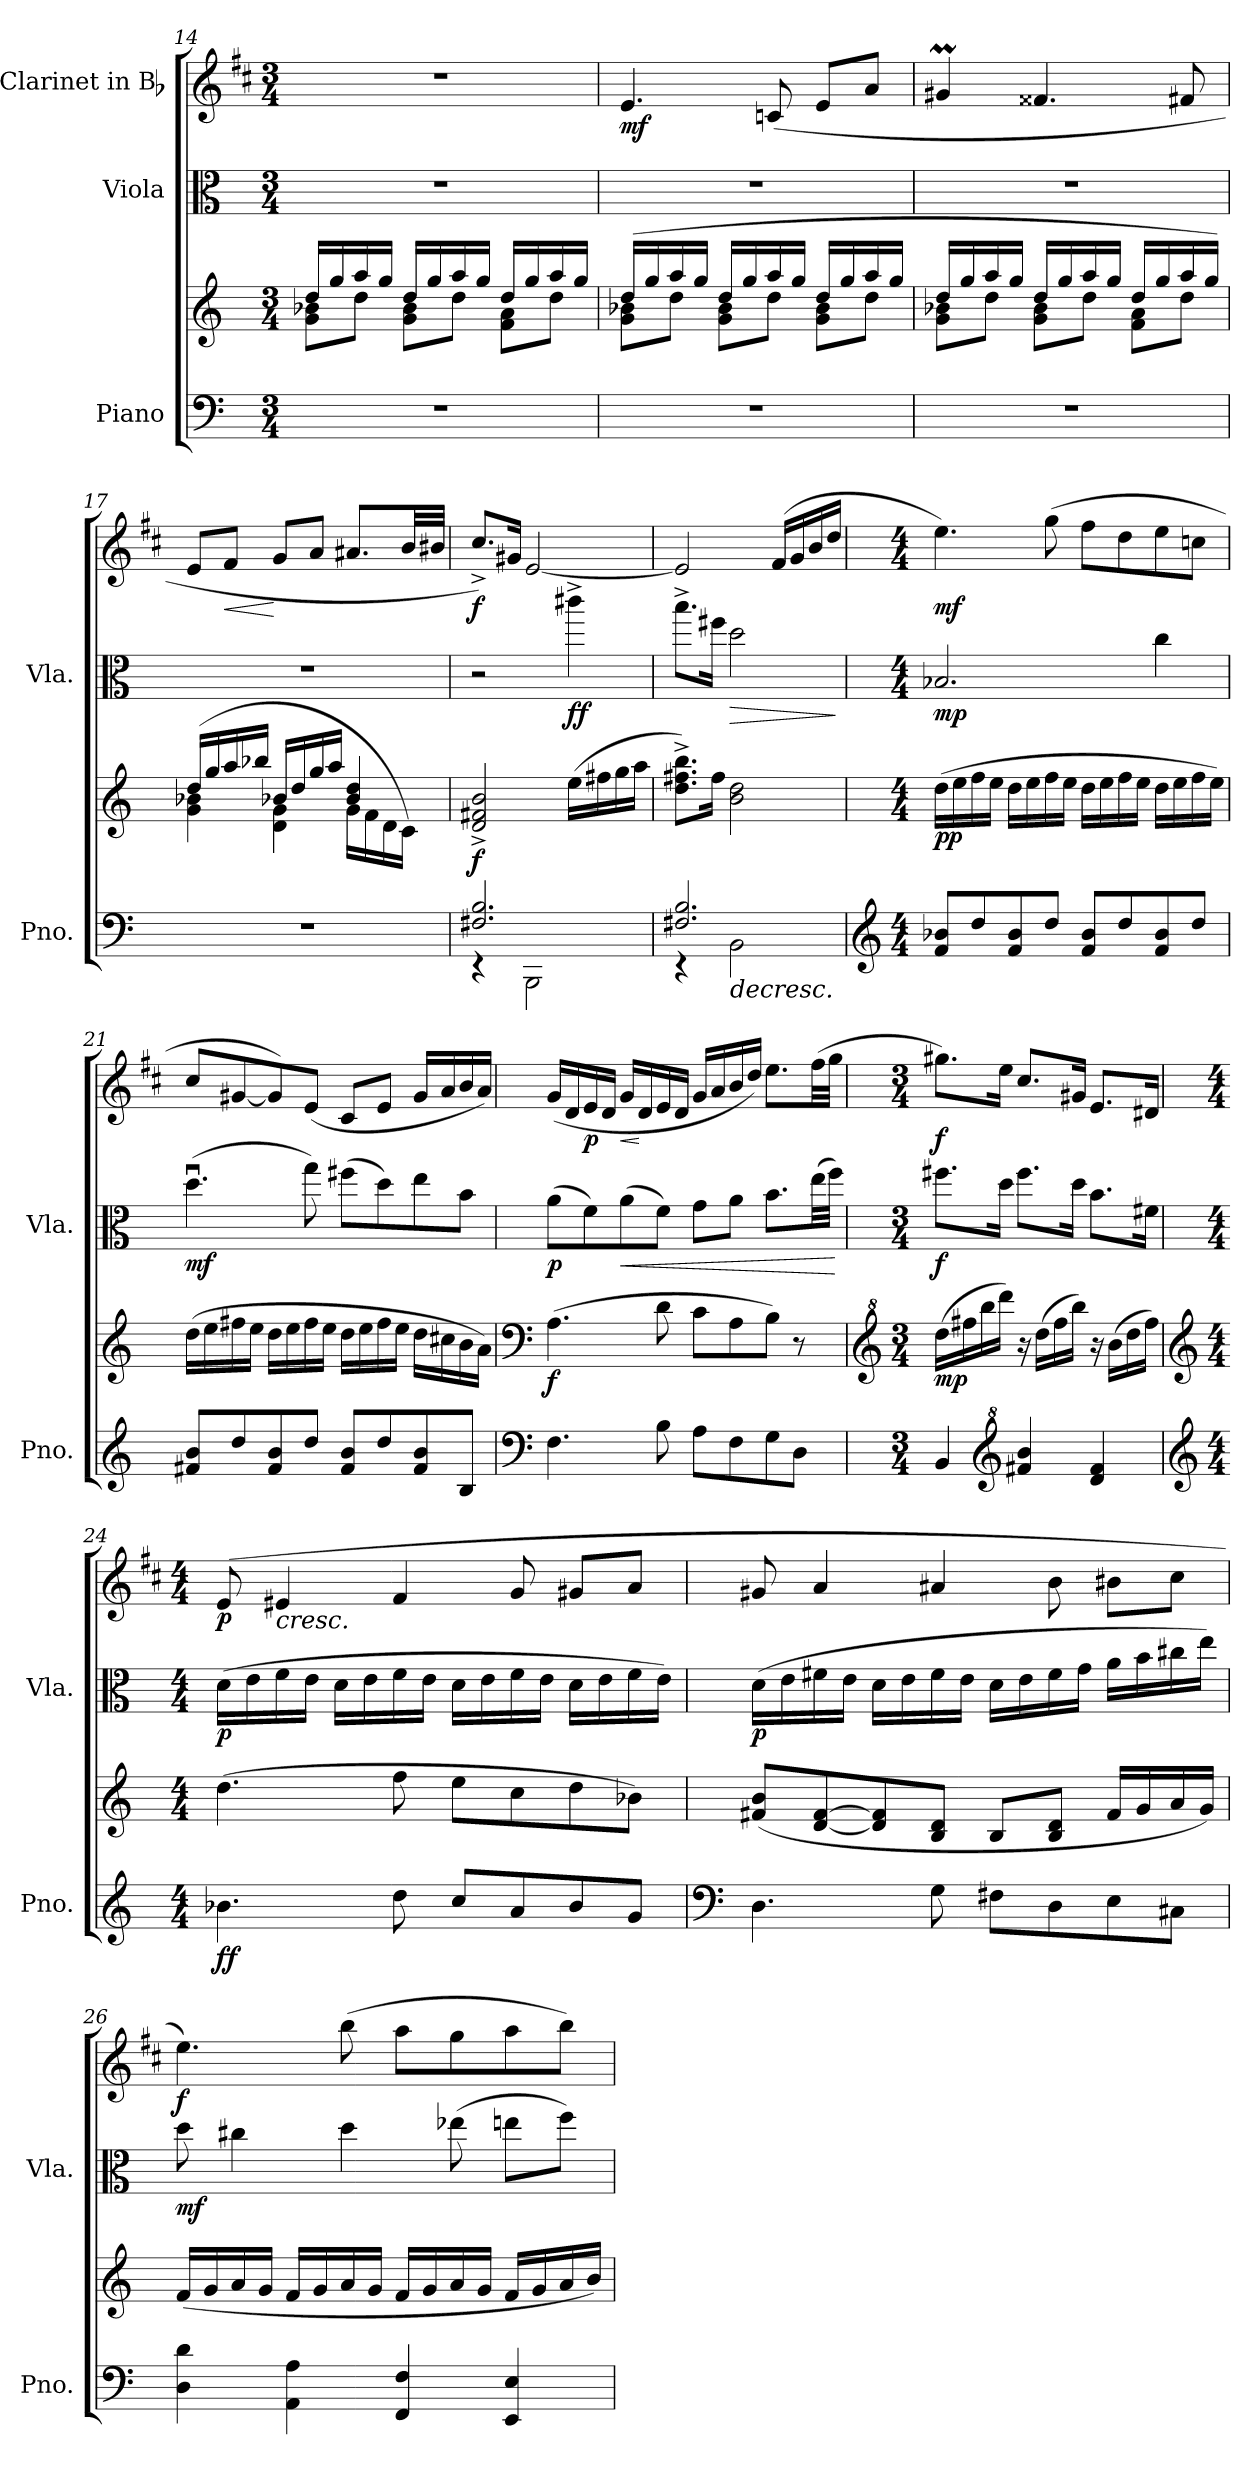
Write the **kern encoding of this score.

**kern	**kern	**dynam	**kern	**dynam	**kern	**dynam
*part3	*part3	*part3	*part2	*part2	*part1	*part1
*staff4	*staff3	*staff3/4	*staff2	*staff2	*staff1	*staff1
*I"Piano	*	*	*I"Viola	*	*I"Clarinet in Bb	*
*I'Pno.	*	*	*I'Vla.	*	*	*
*clefF4	*clefG2	*	*clefC3	*	*clefG2	*
*	*	*	*	*	*ITrd1c2	*
*k[]	*k[]	*	*k[]	*	*k[]	*
*C:	*C:	*	*C:	*	*C:	*
*M3/4	*M3/4	*	*M3/4	*	*M3/4	*
=14	=14	=14	=14	=14	=14	=14
*	*^	*	*	*	*	*
2.r	16dd/LL	8g\ 8b-X\L	.	2.r	.	2.r	.
.	16gg/	.	.	.	.	.	.
.	16aa/	8dd\J	.	.	.	.	.
.	16gg/JJ	.	.	.	.	.	.
.	16dd/LL	8g\ 8b-\L	.	.	.	.	.
.	16gg/	.	.	.	.	.	.
.	16aa/	8dd\J	.	.	.	.	.
.	16gg/JJ	.	.	.	.	.	.
.	16dd/LL	8f\ 8a\L	.	.	.	.	.
.	16gg/	.	.	.	.	.	.
.	16aa/	8dd\J	.	.	.	.	.
.	16gg/JJ	.	.	.	.	.	.
=15	=15	=15	=15	=15	=15	=15	=15
!	!	!	!	!	!	!	!LO:DY:b
2.r	(>16dd/LL	8g\ 8b-X\L	.	2.r	.	4.d/	mf
.	16gg/	.	.	.	.	.	.
.	16aa/	8dd\J	.	.	.	.	.
.	16gg/JJ	.	.	.	.	.	.
.	16dd/LL	8g\ 8b-\L	.	.	.	.	.
.	16gg/	.	.	.	.	.	.
.	16aa/	8dd\J	.	.	.	(<8B-X/	.
.	16gg/JJ	.	.	.	.	.	.
.	16dd/LL	8g\ 8b-\L	.	.	.	8d/L	.
.	16gg/	.	.	.	.	.	.
.	16aa/	8dd\J	.	.	.	8g/J	.
.	16gg/JJ	.	.	.	.	.	.
!!LO:PB:g=z
=16	=16	=16	=16	=16	=16	=16	=16
2.r	16dd/LL	8g\ 8b-X\L	.	2.r	.	4f#Xm/	.
.	16gg/	.	.	.	.	.	.
.	16aa/	8dd\J	.	.	.	.	.
.	16gg/JJ	.	.	.	.	.	.
.	16dd/LL	8g\ 8b-\L	.	.	.	4.e#X/	.
.	16gg/	.	.	.	.	.	.
.	16aa/	8dd\J	.	.	.	.	.
.	16gg/JJ	.	.	.	.	.	.
.	16dd/LL	8f\ 8a\L	.	.	.	.	.
.	16gg/	.	.	.	.	.	.
.	16aa/	8dd\J	.	.	.	8en/	.
.	16gg/JJ)	.	.	.	.	.	.
=17	=17	=17	=17	=17	=17	=17	=17
2.r	(>16dd/LL	4g\ 4b-X\	.	2.r	.	8d/L	.
.	16gg/	.	.	.	.	.	.
!	!	!	!	!	!	!	!LO:HP:b
.	16aa/	.	.	.	.	8e/J	<
.	16bb-X/JJ	.	.	.	.	.	.
.	16b-X/LL	4d\ 4g\	.	.	.	8f/L	[
.	16dd/	.	.	.	.	.	.
.	16gg/	.	.	.	.	8g/J	.
.	16aa/JJ	.	.	.	.	.	.
.	4b-/ 4dd/	16g\LL	.	.	.	8.g#X/L	.
.	.	16f\	.	.	.	.	.
.	.	16d\	.	.	.	.	.
.	.	16c\JJ)	.	.	.	32a/LL	.
.	.	.	.	.	.	32a#X/JJJ	.
*	*v	*v	*	*	*	*	*
=18	=18	=18	=18	=18	=18	=18
*^	*	*	*	*	*	*
!	!	!	!LO:DY:b	!	!	!	!LO:DY:b
2.F#X/ 2.B/	4rEE	2d/^< 2f#X/^< 2b/^<	f	2r	.	8.b^</L)	f
.	.	.	.	.	.	16f#X/Jk	.
.	2BBB\	.	.	.	.	[2d/	.
!	!	!	!	!	!LO:DY:b	!	!
.	.	(>16ee\LL	.	4ccc#X^>\	ff	.	.
.	.	16ff#\	.	.	.	.	.
.	.	16gg\	.	.	.	.	.
.	.	16aa\JJ	.	.	.	.	.
!!LO:LB:g=z
=19	=19	=19	=19	=19	=19	=19	=19
2.F#X/ 2.B/	4rEE	8.dd\^> 8.ff#X\^> 8.bb\^>L)	.	8.bb^>\L	.	2d/]	.
.	.	16ff#\Jk	.	16ff#X\Jk	.	.	.
!	!	!	!LO:HP:b=2	!	!LO:HP:b	!	!
.	2BB\	2b\ 2dd\	>	2dd\	>	.	.
.	.	.	.	.	.	(>16e/LL	.
.	.	.	.	.	.	16f/	.
.	.	.	.	.	.	16a/	.
.	.	.	.	.	.	16cc/JJ	.
*v	*v	*	*	*	*	*	*
.	.	.	.	]	.	.
=20	=20	=20	=20	=20	=20	=20
*clefG2	*	*	*	*	*	*
*M4/4	*M4/4	*	*M4/4	*	*M4/4	*
!	!	!LO:DY:b	!	!LO:DY:b	!	!LO:DY:b
8f/ 8b-X/L	(>16dd\LL	pp	2.B-X/	mp	4.dd\)	mf
.	16ee\	.	.	.	.	.
8dd/	16ff\	.	.	.	.	.
.	16ee\JJ	.	.	.	.	.
8f/ 8b-/	16dd\LL	.	.	.	.	.
.	16ee\	.	.	.	.	.
8dd/J	16ff\	.	.	.	(>8ff\	.
.	16ee\JJ	.	.	.	.	.
8f/ 8b-/L	16dd\LL	.	.	.	8ee\L	.
.	16ee\	.	.	.	.	.
8dd/	16ff\	.	.	.	8cc\	.
.	16ee\JJ	.	.	.	.	.
8f/ 8b-/	16dd\LL	.	4cc\	.	8dd\	.
.	16ee\	.	.	.	.	.
8dd/J	16ff\	.	.	.	8b-X\J	.
.	16ee\JJ)	.	.	.	.	.
.	.	]	.	.	.	.
=21	=21	=21	=21	=21	=21	=21
!	!	!	!	!LO:DY:b	!	!
8f#X/ 8b/L	(>16dd\LL	.	(>4.ddu>\	mf	8b/L	.
.	16ee\	.	.	.	.	.
8dd/	16ff#X\	.	.	.	[8f#X/	.
.	16ee\JJ	.	.	.	.	.
8f#/ 8b/	16dd\LL	.	.	.	8f#/])	.
.	16ee\	.	.	.	.	.
8dd/J	16ff#\	.	8gg\)	.	(<8d/J	.
.	16ee\JJ	.	.	.	.	.
8f#/ 8b/L	16dd\LL	.	(>8ff#X\L	.	8B/L	.
.	16ee\	.	.	.	.	.
8dd/	16ff#\	.	8dd\)	.	8d/J	.
.	16ee\JJ	.	.	.	.	.
8f#/ 8b/	16dd\LL	.	8ee\	.	16f#/LL	.
.	16cc#X\	.	.	.	16g/	.
8B/J	16b\	.	8b\J	.	16a/	.
.	16a\JJ)	.	.	.	16g/JJ)	.
!!LO:PB:g=z
=22	=22	=22	=22	=22	=22	=22
*clefF4	*clefF4	*	*	*	*	*
!	!	!LO:DY:b	!	!LO:DY:b	!	!
4.F\	(>4.A\	f	(>8a\L	p	(<16f/LL	.
.	.	.	.	.	16c/	.
!	!	!	!	!	!	!LO:DY:b
.	.	.	8f\)	.	16d/	p
.	.	.	.	.	16c/JJ	.
!	!	!	!	!LO:HP:b	!	!LO:HP:b
.	.	.	(>8a\	<	16f/LL	<
.	.	.	.	.	16c/	[
8B\	8d\	.	8f\J)	.	16d/	.
.	.	.	.	.	16c/JJ	.
8A\L	8c\L	.	8g\L	.	16f/LL	.
.	.	.	.	.	16g/	.
8F\	8A\	.	8a\J	.	16a/	.
.	.	.	.	.	16cc/JJ)	.
8G\	8B\J)	.	8.b\L	.	8.dd\L	.
8D\J	8r	.	.	.	.	.
.	.	.	(>32ee\LL	.	(>32ee\LL	.
.	.	.	32ff\JJJ)	.	32ff\JJJ	.
.	.	.	.	[	.	.
=23	=23	=23	=23	=23	=23	=23
*	*clefG^2	*	*	*	*	*
*M3/4	*M3/4	*	*M3/4	*	*M3/4	*
!	!	!LO:DY:b	!	!LO:DY:b	!	!LO:DY:b
4BB/	(>16ddd\LL	mp	8.ff#X\L	f	8.ff#X\L)	f
.	16fff#X\	.	.	.	.	.
.	16bbb\	.	.	.	.	.
.	16dddd\JJ)	.	16dd\Jk	.	16dd\Jk	.
*clefG^2	*	*	*	*	*	*
4ff#X/ 4bb/	16r	.	8.ff#\L	.	8.b/L	.
.	(>16ddd\LL	.	.	.	.	.
.	16fff#\	.	.	.	.	.
.	16bbb\JJ)	.	16dd\Jk	.	16f#X/Jk	.
4dd/ 4ff#/	16r	.	8.b\L	.	8.d/L	.
.	(>16bb\LL	.	.	.	.	.
.	16ddd\	.	.	.	.	.
.	16fff#\JJ)	.	16f#X\Jk	.	16c#X/Jk	.
!!LO:LB:g=z
=24	=24	=24	=24	=24	=24	=24
*clefG2	*clefG2	*	*	*	*	*
*M4/4	*M4/4	*	*M4/4	*	*M4/4	*
!	!	!LO:DY:b=2	!	!	!	!
!	!	!LO:DY:n=1:b	!	!LO:DY:b	!	!LO:DY:b
4.b-X\	(>4.dd\	f f	(>16d\LL	p	(8d/	p
.	.	.	16e\	.	.	.
!	!	!	!	!	!LO:TX:b:i:t=cresc.	!
.	.	.	16f\	.	4d#X/	.
.	.	.	16e\JJ	.	.	.
.	.	.	16d\LL	.	.	.
.	.	.	16e\	.	.	.
8dd\	8ff\	.	16f\	.	4e/	.
.	.	.	16e\JJ	.	.	.
8cc/L	8ee\L	.	16d\LL	.	.	.
.	.	.	16e\	.	.	.
8a/	8cc\	.	16f\	.	8f/	.
.	.	.	16e\JJ	.	.	.
8b-/	8dd\	.	16d\LL	.	8f#X/L	.
.	.	.	16e\	.	.	.
8g/J	8b-X\J)	.	16f\	.	8g/J	.
.	.	.	16e\JJ)	.	.	.
=25	=25	=25	=25	=25	=25	=25
*clefF4	*	*	*	*	*	*
!	!	!	!	!LO:DY:b	!	!
4.D\	(<8f#X/ 8b/L	.	(>16d\LL	p	8f#X/	.
.	.	.	16e\	.	.	.
.	[8d/ [8f#/	.	16f#X\	.	4g/	.
.	.	.	16e\JJ	.	.	.
.	8d/] 8f#/]	.	16d\LL	.	.	.
.	.	.	16e\	.	.	.
8G\	8B/ 8d/J	.	16f#\	.	4g#X/	.
.	.	.	16e\JJ	.	.	.
8F#X\L	8B/L	.	16d\LL	.	.	.
.	.	.	16e\	.	.	.
8D\	8B/ 8d/J	.	16f#\	.	8a\	.
.	.	.	16g\JJ	.	.	.
8E\	16f#/LL	.	16a\LL	.	8a#X\L	.
.	16g/	.	16b\	.	.	.
8C#X\J	16a/	.	16cc#X\	.	8b\J	.
.	16g/JJ)	.	16ee\JJ)	.	.	.
!!LO:PB:g=z
=26	=26	=26	=26	=26	=26	=26
!	!	!	!	!LO:DY:b	!	!LO:DY:b
4D\ 4d\	(<16f/LL	.	8dd\	mf	4.dd\)	f
.	16g/	.	.	.	.	.
.	16a/	.	4cc#X\	.	.	.
.	16g/JJ	.	.	.	.	.
4AA\ 4A\	16f/LL	.	.	.	.	.
.	16g/	.	.	.	.	.
.	16a/	.	4dd\	.	(>8aa\	.
.	16g/JJ	.	.	.	.	.
4FF/ 4F/	16f/LL	.	.	.	8gg\L	.
.	16g/	.	.	.	.	.
.	16a/	.	(>8ee-X\	.	8ff\	.
.	16g/JJ	.	.	.	.	.
4EE/ 4E/	16f/LL	.	8een\L	.	8gg\	.
.	16g/	.	.	.	.	.
.	16a/	.	8ff\J)	.	8aa\J)	.
.	16b/JJ)	.	.	.	.	.
=	=	=	=	=	=	=
*-	*-	*-	*-	*-	*-	*-
